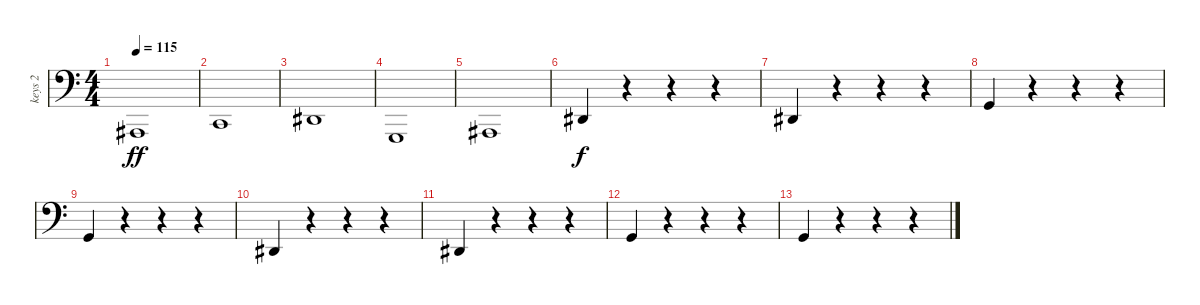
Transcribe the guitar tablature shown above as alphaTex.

\track ("keys 2" "keys 2") {instrument pad2warm}
\staff {score}
\tuning (G2 D2 A1 C1) {hide}
\ts (4 4)
\tempo 115
\clef f4
\ks c
10.4.1{dy ff} |
12.4.1 |
15.4.1 |
7.4.1 |
10.4.1 |
1.2.4{dy f instrument pad2warm} r.4 r.4 r.4 |
1.2.4 r.4 r.4 r.4 |
5.2.4 r.4 r.4 r.4 |
5.2.4 r.4 r.4 r.4 |
1.2.4 r.4 r.4 r.4 |
1.2.4 r.4 r.4 r.4 |
5.2.4 r.4 r.4 r.4 |
5.2.4 r.4 r.4 r.4
